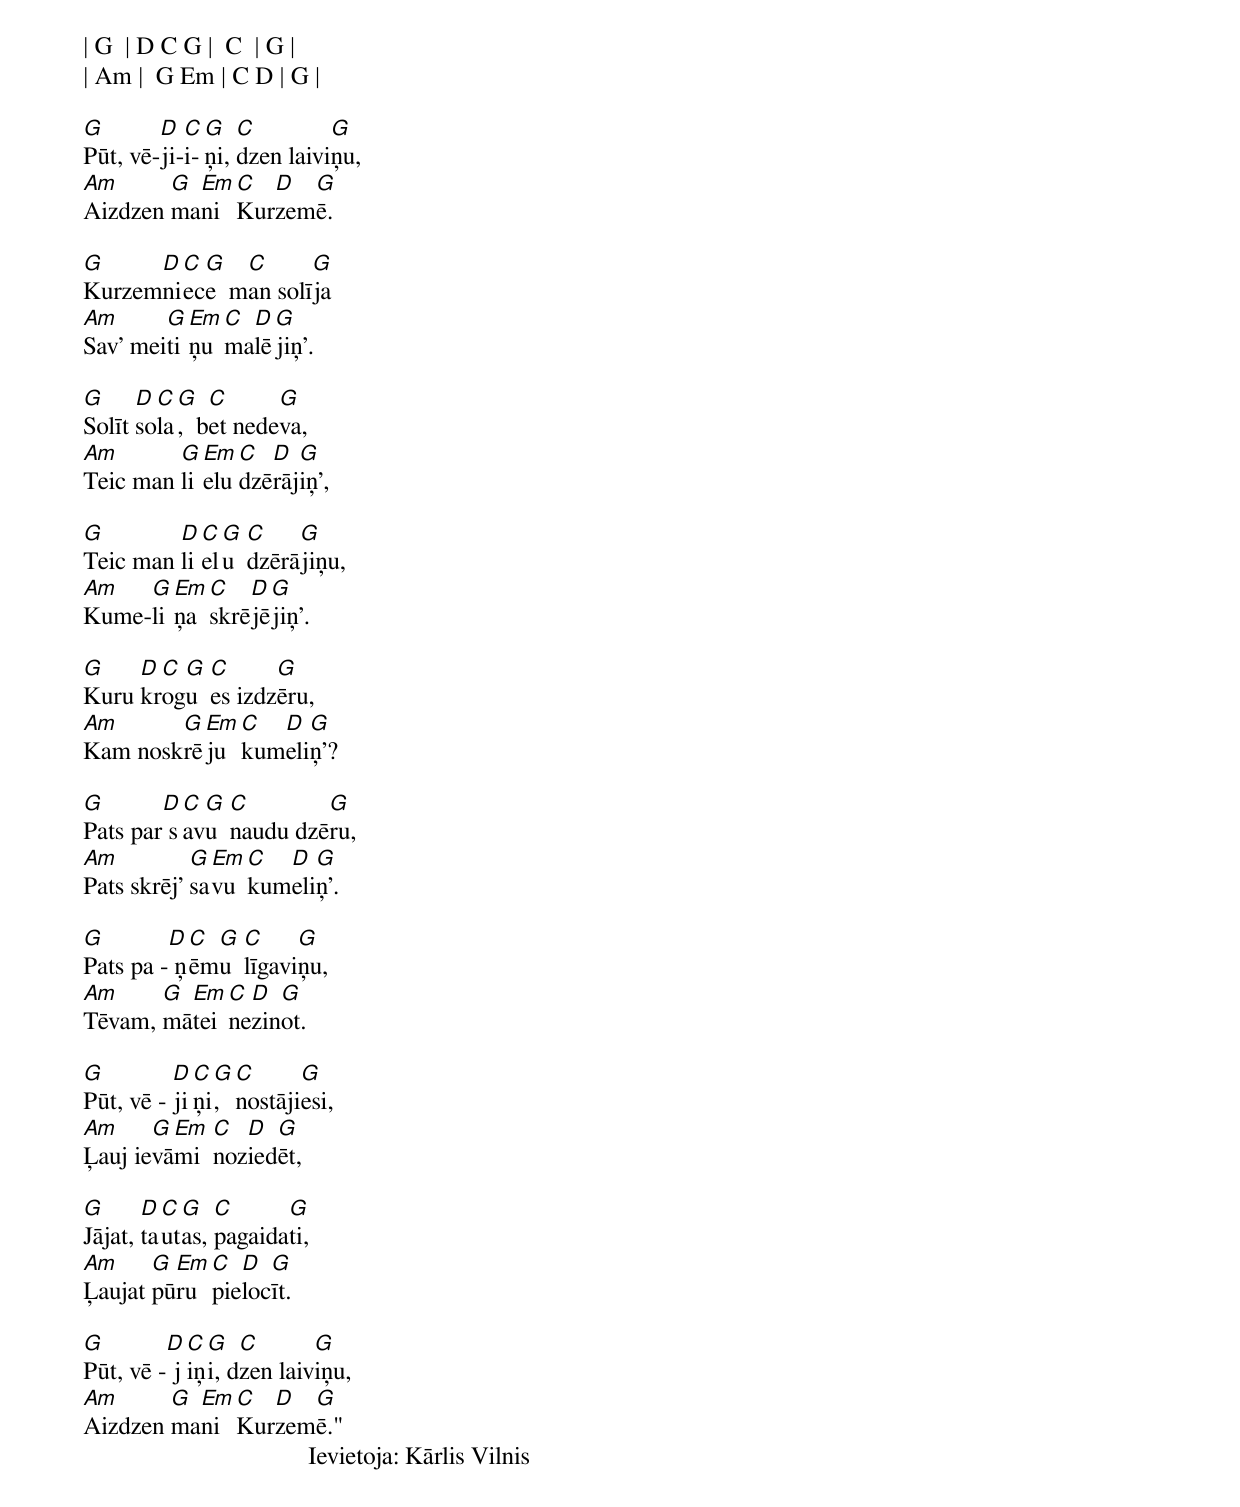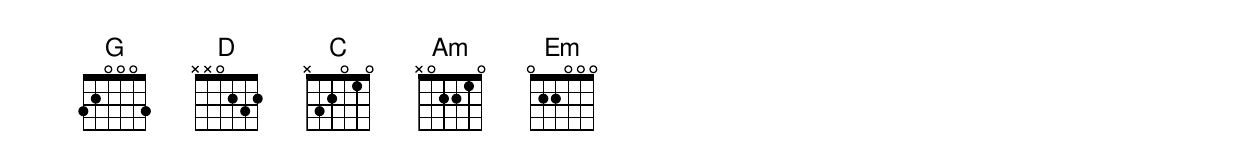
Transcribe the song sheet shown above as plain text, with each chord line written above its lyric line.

| G  | D C G |  C  | G |
| Am |  G Em | C D | G |

G       D  C G   C         G
Pūt, vē-ji-i-ņi, dzen laiviņu,
Am      G Em C  D  G
Aizdzen mani Kurzemē.

G     D C G   C      G
Kurzemniece  man solīja
Am      G Em C D G
Sav’ meitiņu malējiņ’.

G     D C G   C      G
Solīt sola,  bet nedeva,
Am       G Em  C  D  G
Teic man lielu dzērājiņ’,

G        D C G  C    G
Teic man lielu  dzērājiņu,
Am   G Em C   D G
Kume-liņa skrējējiņ’.

G    D C G  C      G
Kuru krogu  es izdzēru,
Am      G Em  C  D  G
Kam noskrēju  kumeliņ’?

G       D C G  C        G
Pats par savu  naudu dzēru,
Am          G Em C  D  G
Pats skrēj’ savu kumeliņ’.

G        D C G  C     G
Pats pa - ņēmu  līgaviņu,
Am     G Em  C D  G
Tēvam, mātei nezinot.

G         D C G  C      G
Pūt, vē - jiņi,  nostājiesi,
Am     G Em  C  D  G
Ļauj ievāmi  noziedēt,

G      D C G   C      G
Jājat, tautas, pagaidati,
Am     G Em  C  D  G
Ļaujat pūru  pielocīt.

G        D C G   C       G
Pūt, vē - jiņi, dzen laiviņu,
Am      G Em  C  D  G
Aizdzen mani  Kurzemē."
                                    Ievietoja: Kārlis Vilnis
